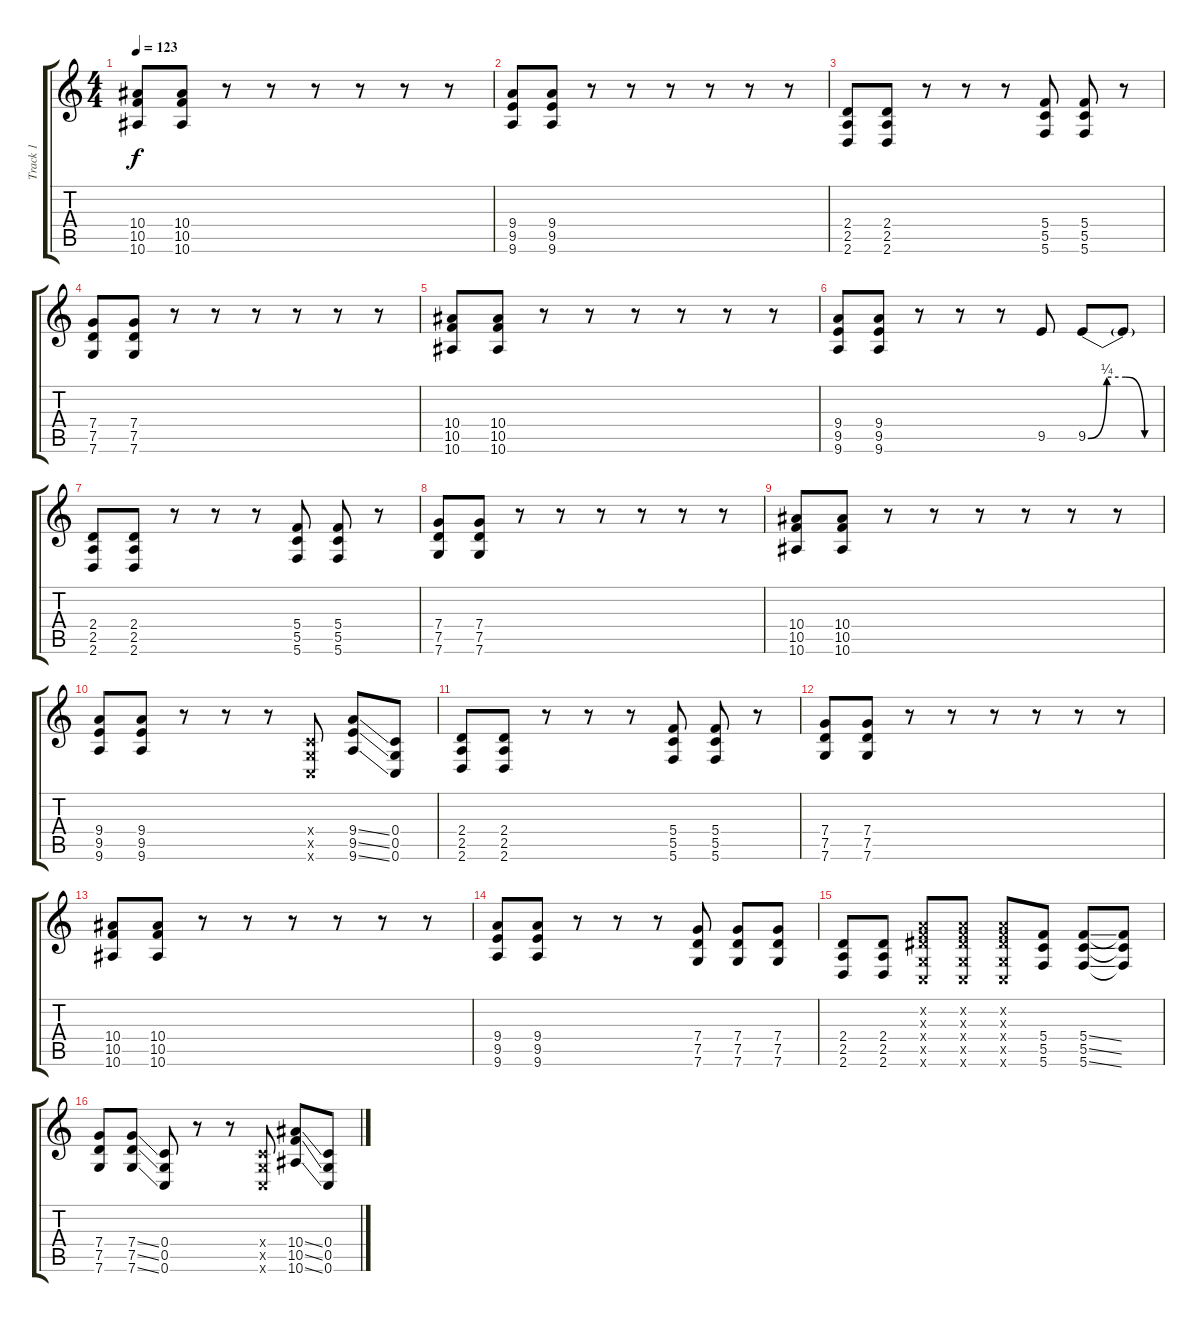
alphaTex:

\track ("Track 1" "Track 1") {instrument overdrivenguitar}
\staff {score tabs}
\tuning (D4 A3 F3 C3 G2 C2) {hide}
\ts (4 4)
\tempo 123
\clef g2
\ks c
(10.4 10.5 10.6).8{dy f} (10.4 10.5 10.6).8 r.8 r.8 r.8 r.8 r.8 r.8 |
(9.4 9.5 9.6).8 (9.4 9.5 9.6).8 r.8 r.8 r.8 r.8 r.8 r.8 |
(2.4 2.5 2.6).8 (2.4 2.5 2.6).8 r.8 r.8 r.8 (5.4 5.5 5.6).8 (5.4 5.5 5.6).8 r.8 |
(7.4 7.5 7.6).8 (7.4 7.5 7.6).8 r.8 r.8 r.8 r.8 r.8 r.8 |
(10.4 10.5 10.6).8 (10.4 10.5 10.6).8 r.8 r.8 r.8 r.8 r.8 r.8 |
(9.4 9.5 9.6).8 (9.4 9.5 9.6).8 r.8 r.8 r.8 9.5.8 9.5{be (custom 0 0 15 1 30 1 45 0 60 0)}.8 9.5{t}.8 |
(2.4 2.5 2.6).8 (2.4 2.5 2.6).8 r.8 r.8 r.8 (5.4 5.5 5.6).8 (5.4 5.5 5.6).8 r.8 |
(7.4 7.5 7.6).8 (7.4 7.5 7.6).8 r.8 r.8 r.8 r.8 r.8 r.8 |
(10.4 10.5 10.6).8 (10.4 10.5 10.6).8 r.8 r.8 r.8 r.8 r.8 r.8 |
(9.4 9.5 9.6).8 (9.4 9.5 9.6).8 r.8 r.8 r.8 (0.4{x} 0.5{x} 0.6{x}).8 (9.4{ss} 9.5{ss} 9.6{ss}).8 (0.4 0.5 0.6).8 |
(2.4 2.5 2.6).8 (2.4 2.5 2.6).8 r.8 r.8 r.8 (5.4 5.5 5.6).8 (5.4 5.5 5.6).8 r.8 |
(7.4 7.5 7.6).8 (7.4 7.5 7.6).8 r.8 r.8 r.8 r.8 r.8 r.8 |
(10.4 10.5 10.6).8 (10.4 10.5 10.6).8 r.8 r.8 r.8 r.8 r.8 r.8 |
(9.4 9.5 9.6).8 (9.4 9.5 9.6).8 r.8 r.8 r.8 (7.4 7.5 7.6).8 (7.4 7.5 7.6).8 (7.4 7.5 7.6).8 |
(2.4 2.5 2.6).8 (2.4 2.5 2.6).8 (0.2{x} 0.3{x} 3.4{x} 0.5{x} 0.6{x}).8 (0.2{x} 0.3{x} 3.4{x} 0.5{x} 0.6{x}).8 (0.2{x} 0.3{x} 3.4{x} 0.5{x} 0.6{x}).8 (5.4 5.5 5.6).8 (5.4{ss} 5.5{ss} 5.6{ss}).8 (5.4{t} 5.5{t} 5.6{t}).8 |
(7.4 7.5 7.6).8 (7.4{ss} 7.5{ss} 7.6{ss}).8 (0.4 0.5 0.6).8 r.8 r.8 (0.4{x} 0.5{x} 0.6{x}).8 (10.4{ss} 10.5{ss} 10.6{ss}).8 (0.4 0.5 0.6).8
